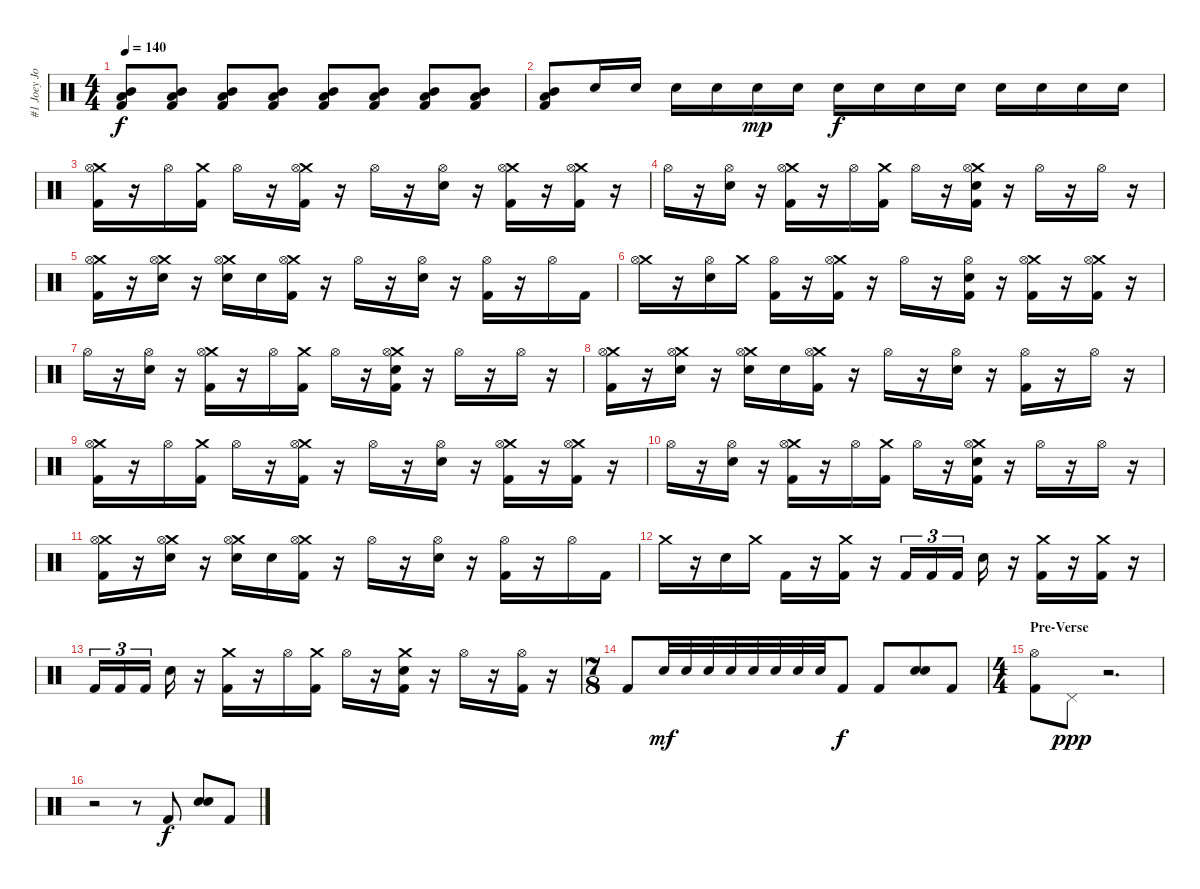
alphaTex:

\track ("#1 Joey Jordison - Drums" "#1 Joey Jo") {instrument percussion}
\staff {score}
\articulation defaults
\ts (4 4)
\tempo 140
\clef neutral
\ks c
("Mid Tom (hit)" "Low Tom (hit)" "Kick (hit) 2").8{dy f} ("Mid Tom (hit)" "Low Tom (hit)" "Kick (hit) 2").8 ("Mid Tom (hit)" "Low Tom (hit)" "Kick (hit) 2").8 ("Mid Tom (hit)" "Low Tom (hit)" "Kick (hit) 2").8 ("Mid Tom (hit)" "Low Tom (hit)" "Kick (hit) 2").8 ("Mid Tom (hit)" "Low Tom (hit)" "Kick (hit) 2").8 ("Mid Tom (hit)" "Low Tom (hit)" "Kick (hit) 2").8 ("Mid Tom (hit)" "Low Tom (hit)" "Kick (hit) 2").8 |
("Mid Tom (hit)" "Low Tom (hit)" "Kick (hit) 2").8 "Electric Snare (hit)".16 "Electric Snare (hit)".16 "Electric Snare (hit)".16 "Electric Snare (hit)".16 "Electric Snare (hit)".16{dy mp} "Electric Snare (hit)".16 "Electric Snare (hit)".16{dy f} "Electric Snare (hit)".16 "Electric Snare (hit)".16 "Electric Snare (hit)".16 "Electric Snare (hit)".16 "Electric Snare (hit)".16 "Electric Snare (hit)".16 "Electric Snare (hit)".16 |
("Crash medium (hit)" "Hi-Hat (open)" "Kick (hit) 2").16 r.16 "Hi-Hat (open)".16 ("Crash medium (hit)" "Kick (hit) 2").16 "Hi-Hat (open)".16 r.16 ("Crash medium (hit)" "Hi-Hat (open)" "Kick (hit) 2").16 r.16 "Hi-Hat (open)".16 r.16 ("Hi-Hat (open)" "Electric Snare (hit)").16 r.16 ("Crash medium (hit)" "Hi-Hat (open)" "Kick (hit) 2").16 r.16 ("Crash medium (hit)" "Hi-Hat (open)" "Kick (hit) 2").16 r.16 |
"Hi-Hat (open)".16 r.16 ("Hi-Hat (open)" "Electric Snare (hit)").16 r.16 ("Crash medium (hit)" "Hi-Hat (open)" "Kick (hit) 2").16 r.16 "Hi-Hat (open)".16 ("Crash medium (hit)" "Kick (hit) 2").16 "Hi-Hat (open)".16 r.16 ("Crash medium (hit)" "Hi-Hat (open)" "Electric Snare (hit)" "Kick (hit) 2").16 r.16 "Hi-Hat (open)".16 r.16 "Hi-Hat (open)".16 r.16 |
("Crash medium (hit)" "Hi-Hat (open)" "Kick (hit) 2").16 r.16 ("Crash medium (hit)" "Hi-Hat (open)" "Electric Snare (hit)").16 r.16 ("Crash medium (hit)" "Hi-Hat (open)" "Electric Snare (hit)").16 "Electric Snare (hit)".16 ("Crash medium (hit)" "Hi-Hat (open)" "Kick (hit) 2").16 r.16 "Hi-Hat (open)".16 r.16 ("Hi-Hat (open)" "Electric Snare (hit)").16 r.16 ("Hi-Hat (open)" "Kick (hit) 2").16 r.16 "Hi-Hat (open)".16 "Kick (hit) 2".16 |
("Crash medium (hit)" "Hi-Hat (open)").16 r.16 ("Hi-Hat (open)" "Electric Snare (hit)").16 "Crash medium (hit)".16 ("Hi-Hat (open)" "Kick (hit) 2").16 r.16 ("Crash medium (hit)" "Hi-Hat (open)" "Kick (hit) 2").16 r.16 "Hi-Hat (open)".16 r.16 ("Hi-Hat (open)" "Electric Snare (hit)" "Kick (hit) 2").16 r.16 ("Crash medium (hit)" "Hi-Hat (open)" "Kick (hit) 2").16 r.16 ("Crash medium (hit)" "Hi-Hat (open)" "Kick (hit) 2").16 r.16 |
"Hi-Hat (open)".16 r.16 ("Hi-Hat (open)" "Electric Snare (hit)").16 r.16 ("Crash medium (hit)" "Hi-Hat (open)" "Kick (hit) 2").16 r.16 "Hi-Hat (open)".16 ("Crash medium (hit)" "Kick (hit) 2").16 "Hi-Hat (open)".16 r.16 ("Crash medium (hit)" "Hi-Hat (open)" "Electric Snare (hit)" "Kick (hit) 2").16 r.16 "Hi-Hat (open)".16 r.16 "Hi-Hat (open)".16 r.16 |
("Crash medium (hit)" "Hi-Hat (open)" "Kick (hit) 2").16 r.16 ("Crash medium (hit)" "Hi-Hat (open)" "Electric Snare (hit)").16 r.16 ("Crash medium (hit)" "Hi-Hat (open)" "Electric Snare (hit)").16 "Electric Snare (hit)".16 ("Crash medium (hit)" "Hi-Hat (open)" "Kick (hit) 2").16 r.16 "Hi-Hat (open)".16 r.16 ("Hi-Hat (open)" "Electric Snare (hit)").16 r.16 ("Hi-Hat (open)" "Kick (hit) 2").16 r.16 "Hi-Hat (open)".16 r.16 |
("Crash medium (hit)" "Hi-Hat (open)" "Kick (hit) 2").16 r.16 "Hi-Hat (open)".16 ("Crash medium (hit)" "Kick (hit) 2").16 "Hi-Hat (open)".16 r.16 ("Crash medium (hit)" "Hi-Hat (open)" "Kick (hit) 2").16 r.16 "Hi-Hat (open)".16 r.16 ("Hi-Hat (open)" "Electric Snare (hit)").16 r.16 ("Crash medium (hit)" "Hi-Hat (open)" "Kick (hit) 2").16 r.16 ("Crash medium (hit)" "Hi-Hat (open)" "Kick (hit) 2").16 r.16 |
"Hi-Hat (open)".16 r.16 ("Hi-Hat (open)" "Electric Snare (hit)").16 r.16 ("Crash medium (hit)" "Hi-Hat (open)" "Kick (hit) 2").16 r.16 "Hi-Hat (open)".16 ("Crash medium (hit)" "Kick (hit) 2").16 "Hi-Hat (open)".16 r.16 ("Crash medium (hit)" "Hi-Hat (open)" "Electric Snare (hit)" "Kick (hit) 2").16 r.16 "Hi-Hat (open)".16 r.16 "Hi-Hat (open)".16 r.16 |
("Crash medium (hit)" "Hi-Hat (open)" "Kick (hit) 2").16 r.16 ("Crash medium (hit)" "Hi-Hat (open)" "Electric Snare (hit)").16 r.16 ("Crash medium (hit)" "Hi-Hat (open)" "Electric Snare (hit)").16 "Electric Snare (hit)".16 ("Crash medium (hit)" "Hi-Hat (open)" "Kick (hit) 2").16 r.16 "Hi-Hat (open)".16 r.16 ("Hi-Hat (open)" "Electric Snare (hit)").16 r.16 ("Hi-Hat (open)" "Kick (hit) 2").16 r.16 "Hi-Hat (open)".16 "Kick (hit) 2".16 |
"Crash medium (hit)".16 r.16 "Electric Snare (hit)".16 "Crash medium (hit)".16 "Kick (hit) 2".16 r.16 ("Crash medium (hit)" "Kick (hit) 2").16 r.16 "Kick (hit) 2".16{tu (3 2)} "Kick (hit) 2".16{tu (3 2)} "Kick (hit) 2".16{tu (3 2)} "Electric Snare (hit)".16 r.16 ("Crash medium (hit)" "Kick (hit) 2").16 r.16 ("Crash medium (hit)" "Kick (hit) 2").16 r.16 |
"Kick (hit) 2".16{tu (3 2)} "Kick (hit) 2".16{tu (3 2)} "Kick (hit) 2".16{tu (3 2)} "Electric Snare (hit)".16 r.16 ("Crash medium (hit)" "Kick (hit) 2").16 r.16 "Hi-Hat (open)".16 ("Crash medium (hit)" "Kick (hit) 2").16 "Hi-Hat (open)".16 r.16 ("Crash medium (hit)" "Electric Snare (hit)" "Kick (hit) 2").16 r.16 "Hi-Hat (open)".16 r.16 ("Hi-Hat (open)" "Kick (hit) 2").16 r.16 |
\ts (7 8)
"Kick (hit) 2".8 "Electric Snare (hit)".32{dy mf} "Electric Snare (hit)".32 "Electric Snare (hit)".32 "Electric Snare (hit)".32 "Electric Snare (hit)".32 "Electric Snare (hit)".32 "Electric Snare (hit)".32 "Electric Snare (hit)".32 "Kick (hit) 2".8{dy f} "Kick (hit) 2".8 ("Electric Snare (hit)" "Electric Snare (hit)").8{bd 120} "Kick (hit) 2".8 |
\ts (4 4)
\section ("" "Pre-Verse")
("Hi-Hat (open)" "Kick (hit) 2").8 "Pedal Hi-Hat (hit)".8{dy ppp} r.2{d} |
r.2 r.8 "Kick (hit) 2".8{dy f} ("Electric Snare (hit)" "Electric Snare (hit)").8{bd 120} "Kick (hit) 2".8
